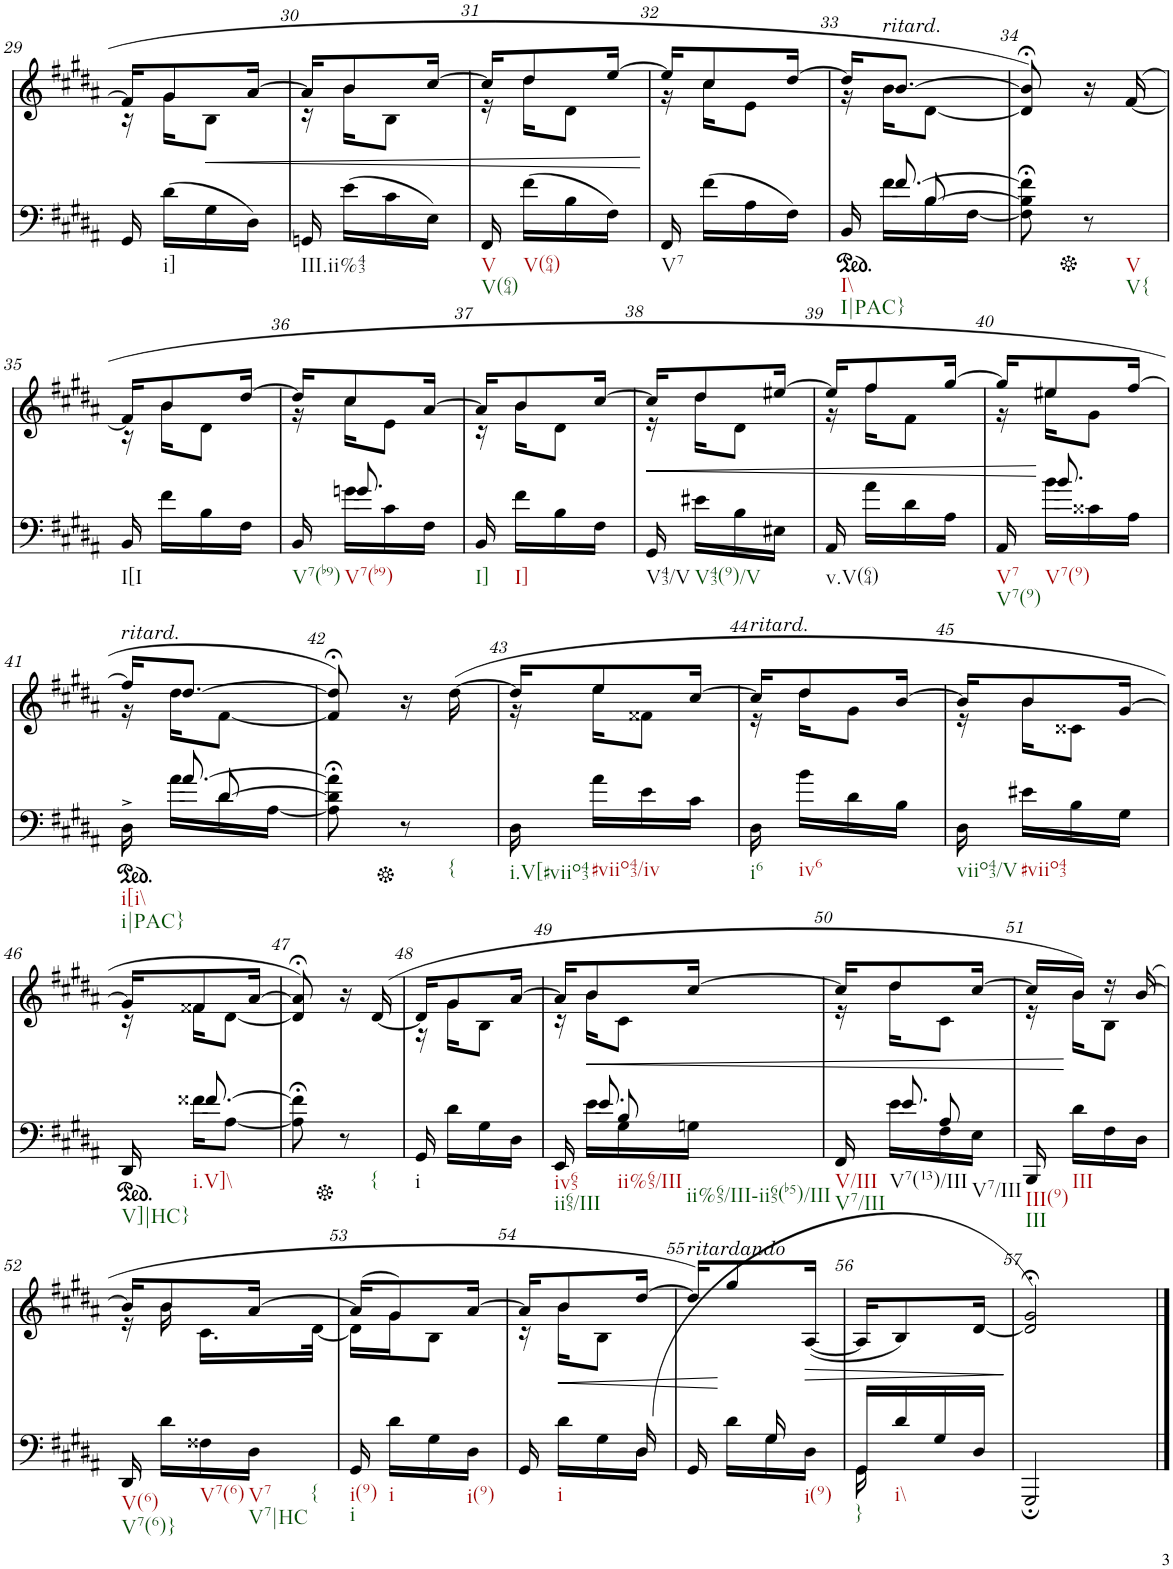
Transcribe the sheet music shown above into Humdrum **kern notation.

**kern	**kern	**dynam
*part1	*part1	*part1
*staff2	*staff1	*staff1/2
*I"Piano	*	*
*I'Pno.	*	*
!!LO:PB:g=z
*clefF4	*clefG2	*
*k[f#c#g#d#a#]	*k[f#c#g#d#a#]	*
*M2/8	*M2/8	*
=29	=29	=29
*	*^	*
16GG#/	16f##/KL]	16r	.
!LO:TX:b:t=i]	!	!	!
16d#\LL	8g#/	16g#\KL	.
!	!	!	!LO:HP:b
16G#\	.	8B\J	<
16D#\JJ	[16a#/Jk	.	.
=30	=30	=30	=30
!LO:TX:b:t=III.ii%43	!	!	!
16GGn/	16a#/KL]	16r	.
16e\LL	8b/	16b\KL	.
16c#\	.	8B\J	.
16E\JJ	[16cc#/Jk	.	.
=31	=31	=31	=31
!LO:TX:b:t=V	!	!	!
!LO:TX:b:t=V(64)	!	!	!
16FF#/	16cc#/KL]	16r	.
!LO:TX:b:t=V(64)	!	!	!
16f#\LL	8dd#/	16dd#\KL	.
16B\	.	8d#\J	.
16F#\JJ	[16ee/Jk	.	.
*	*v	*v	*
.	.	[
=32	=32	=32
*	*^	*
!LO:TX:b:t=V7	!	!	!
16FF#/	16ee/KL]	16r	.
16f#\LL	8cc#/	16cc#\KL	.
16A#\	.	8e\J	.
16F#\JJ	[16dd#/Jk	.	.
=33	=33	=33	=33
*^	*	*	*
*	*^	*	*	*
!LO:TX:b:t=I\\	!	!	!	!	!
!LO:TX:b:t=I|PAC}	!	!	!	!	!
16BB/	16ryy	8ryy	16dd#/KL]	16r	.
!	!	!	!LO:TX:a:i:t=ritard.	!	!
[8.f#/	16f#\LL	.	[8.b/J	16b\KL	.
.	16B\	[8B/	.	[8d#\J	.
.	[<16F#\JJ	.	.	.	.
*v	*v	*v	*	*	*
*	*v	*v	*
=34	=34	=34
8F#\];< 8B\];< 8f#\];<	8d#/];< 8b/];<	.
!LO:TX:b:t=V	!	!
!LO:TX:b:t=V{	!	!
8r	16r	.
.	([<16f#/	.
!!LO:LB:g=z
=35	=35	=35
*	*^	*
!LO:TX:b:t=I[I	!	!	!
16BB/	16f#/KL]	16r	.
16f#\LL	8b/	16b\KL	.
16B\	.	8d#\J	.
16F#\JJ	[16dd#/Jk	.	.
=36	=36	=36	=36
*^	*	*	*
!LO:TX:b:t=V7(b9)	!	!	!	!
16BB/	16ryy	16dd#/KL]	16r	.
!LO:TX:b:t=V7(b9)	!	!	!	!
8.gn/	16g\LL	8cc#/	16cc#\KL	.
.	16c#\	.	8e\J	.
.	16F#\JJ	[16a#/Jk	.	.
=37	=37	=37	=37	=37
!LO:TX:b:t=I]	!	!	!	!
*v	*v	*	*	*
16BB/	16a#/KL]	16r	.
!LO:TX:b:t=I]	!	!	!
16f#\LL	8b/	16b\KL	.
16B\	.	8d#\J	.
16F#\JJ	[16cc#/Jk	.	.
=38	=38	=38	=38
!LO:TX:b:t=V43/V	!	!	!
!	!	!	!LO:HP:b
16GG#/	16cc#/KL]	16r	<
!LO:TX:b:t=V43(9)/V	!	!	!
16e#X\LL	8dd#/	16dd#\KL	.
16B\	.	8d#\J	.
16E#X\JJ	[16ee#X/Jk	.	.
=39	=39	=39	=39
!LO:TX:b:t=v.V(64)	!	!	!
16AA#/	16ee#/KL]	16r	.
16a#\LL	8ff#/	16ff#\KL	.
16d#\	.	8f#\J	.
16A#\JJ	[16gg#/Jk	.	.
=40	=40	=40	=40
*^	*	*	*
!LO:TX:b:t=V7	!	!	!	!
!LO:TX:b:t=V7(9)	!	!	!	!
16AA#/	16ryy	16gg#/KL]	16r	.
!LO:TX:b:t=V7(9)	!	!	!	!
8.b/	16b\LL	8ee#X/	16ee#\KL	[
.	16c##X\	.	8g#\J	.
.	16A#\JJ	[16ff#/Jk	.	.
!!LO:LB:g=z	!!
=41	=41	=41	=41	=41
*	*^	*	*	*
!	!	!	!LO:TX:a:i:t=ritard.	!	!
!LO:TX:b:t=i[i\\	!	!	!	!	!
!LO:TX:b:t=i|PAC}	!	!	!	!	!
16D#^\	16ryy	8ryy	16ff#/KL]	16r	.
[8.a#/	16a#\LL	.	[8.dd#/J	16dd#\KL	.
.	16d#\	[8d#/	.	[8f#\J	.
.	[<16A#\JJ	.	.	.	.
*v	*v	*v	*	*	*
*	*v	*v	*
=42	=42	=42
8A#\];< 8d#\];< 8a#\];<	8f#/];< 8dd#/];<)	.
!LO:TX:b:t={	!	!
8r	16r	.
.	([>16dd#\	.
=43	=43	=43
*	*^	*
!LO:TX:b:t=i.V[#viio43	!	!	!
16D#\	16dd#/KL]	16r	.
!LO:TX:b:t=#viio43/iv	!	!	!
16a#\LL	8ee/	16ee\KL	.
16e\	.	8f##X\J	.
16c#\JJ	[16cc#/Jk	.	.
=44	=44	=44	=44
!	!LO:TX:a:i:t=ritard.	!	!
!LO:TX:b:t=i6	!	!	!
16D#\	16cc#/KL]	16r	.
!LO:TX:b:t=iv6	!	!	!
16b\LL	8dd#/	16dd#\KL	.
16d#\	.	8g#\J	.
16B\JJ	[16b/Jk	.	.
=45	=45	=45	=45
!LO:TX:b:t=viio43/V	!	!	!
16D#\	16b/KL]	16r	.
!LO:TX:b:t=#viio43	!	!	!
16e#X\LL	8b/	16b\KL	.
16B\	.	8c##X\J	.
16G#\JJ	[16g#/Jk	.	.
!!LO:LB:g=z	!!
=46	=46	=46	=46
*^	*	*	*
!LO:TX:b:t=V]|HC}	!	!	!	!
16DD#/	16ryy	16g#/KL]	16r	.
!LO:TX:b:t=i.V]\\	!	!	!	!
16f##X\KL	[8.f##/	8f##X/	16f##\KL	.
[<8A#\J	.	.	[8d#\J	.
.	.	[16a#/Jk	.	.
*v	*v	*	*	*
*	*v	*v	*
=47	=47	=47
8A#\];< 8f##\];<	8d#/];< 8a#/];<)	.
!LO:TX:b:t={	!	!
8r	16r	.
.	([<16d#/	.
=48	=48	=48
*	*^	*
!LO:TX:b:t=i	!	!	!
16GG#/	16d#/KL]	16r	.
16d#\LL	8g#/	16g#\KL	.
16G#\	.	8B\J	.
16D#\JJ	[16a#/Jk	.	.
=49	=49	=49	=49
*^	*	*	*
*	*^	*	*	*
!LO:TX:b:t=iv65	!	!	!	!	!
!LO:TX:b:t=ii65/III	!	!	!	!	!
16EE/	16ryy	8ryy	16a#/KL]	16r	.
!LO:TX:b:t=ii%65/III	!	!	!	!	!
!LO:TX:b:t=ii%65/III-ii65(b5)/III	!	!	!	!	!
!	!	!	!	!	!LO:HP:b
8.e/	16e\LL	.	8b/	16b\KL	<
.	16G#\	8B/	.	8c#\J	.
.	16Gn\JJ	.	[16cc#/Jk	.	.
=50	=50	=50	=50	=50	=50
!LO:TX:b:t=V/III	!	!	!	!	!
!LO:TX:b:t=V7/III	!	!	!	!	!
16FF#/	16ryy	8ryy	16cc#/KL]	16r	.
!LO:TX:b:t=V7(13)/III	!	!	!	!	!
!LO:TX:b:t=V7/III	!	!	!	!	!
8.e/	16e\LL	.	8dd#/	16dd#\KL	.
.	16F#\	8A#/	.	8c#\J	.
.	16E\JJ	.	[16cc#/Jk	.	.
*	*v	*v	*	*	*
=51	=51	=51	=51	=51
!LO:TX:b:t=III(9)	!	!	!	!
!LO:TX:b:t=III	!	!	!	!
*v	*v	*	*	*
16BBB/	16cc#/LL]	16r	.
!LO:TX:b:t=III	!	!	!
16d#\LL	16b/JJ)	16b\KL	[
16F#\	16r	8B\J	.
16D#\JJ	([16b/	.	.
!!LO:LB:g=z	!!
=52	=52	=52	=52
!LO:TX:b:t=V(6)	!	!	!
!LO:TX:b:t=V7(6)}	!	!	!
16DD#/	16b/KL]	16r	.
16d#\LL	8b/	16b\	.
!LO:TX:b:t=V7(6)	!	!	!
16F##X\	.	16.c#\LL	.
!LO:TX:b:t=V7	!	!	!
!LO:TX:b:t=V7|HC	!	!	!
!LO:TX:b:t={	!	!	!
16D#\JJ	[16a#/Jk	.	.
.	.	[32d#\JJk	.
=53	=53	=53	=53
!LO:TX:b:t=i(9)	!	!	!
!LO:TX:b:t=i	!	!	!
16GG#/	(16a#/KL]	16d#\LL]	.
!LO:TX:b:t=i	!	!	!
16d#\LL	8g#/)	16g#\J	.
16G#\	.	8B\J	.
!LO:TX:b:t=i(9)	!	!	!
16D#\JJ	[16a#/Jk	.	.
=54	=54	=54	=54
*^	*	*	*
16GG#/	16ryy	16a#/KL]	16r	.
!LO:TX:b:t=i	!	!	!	!
!	!	!	!	!LO:HP:b
8ryy	16d#\LL	8b/	16b\KL	<
.	16G#\	.	8B\J	.
(16D#/	16D#\JJ	[16dd#/Jk	.	.
*	*	*v	*v	*
=55	=55	=55	=55
!	!	!LO:TX:a:i:t=ritardando	!
16GG#/	16ryy	16dd#/KL])	.
16ryy	16d#\LL	8gg#/	[
16G#/	16G#\	.	.
!LO:TX:b:t=i(9)	!	!	!
!	!	!	!LO:HP:b
16ryy	16D#\JJ	([16A#/Jk	>
=56	=56	=56	=56
!LO:TX:b:t=}	!	!	!
16GG#/LL	16GG#\	16A#/KL]	.
!LO:TX:b:t=i\\	!	!	!
16d#/	8.ryy	8B/)	.
16G#/	.	.	.
16D#/JJ	.	[16d#/Jk	.
*v	*v	*	*
.	.	]
=57	=57	=57
[4GGG#/	4d#/_ [4g#/)	.
4ryy	4ryy	.
==58	==58	==58
4GGG#;/]	4d#/];< 4g#/];<	.
=	=	=
*-	*-	*-
